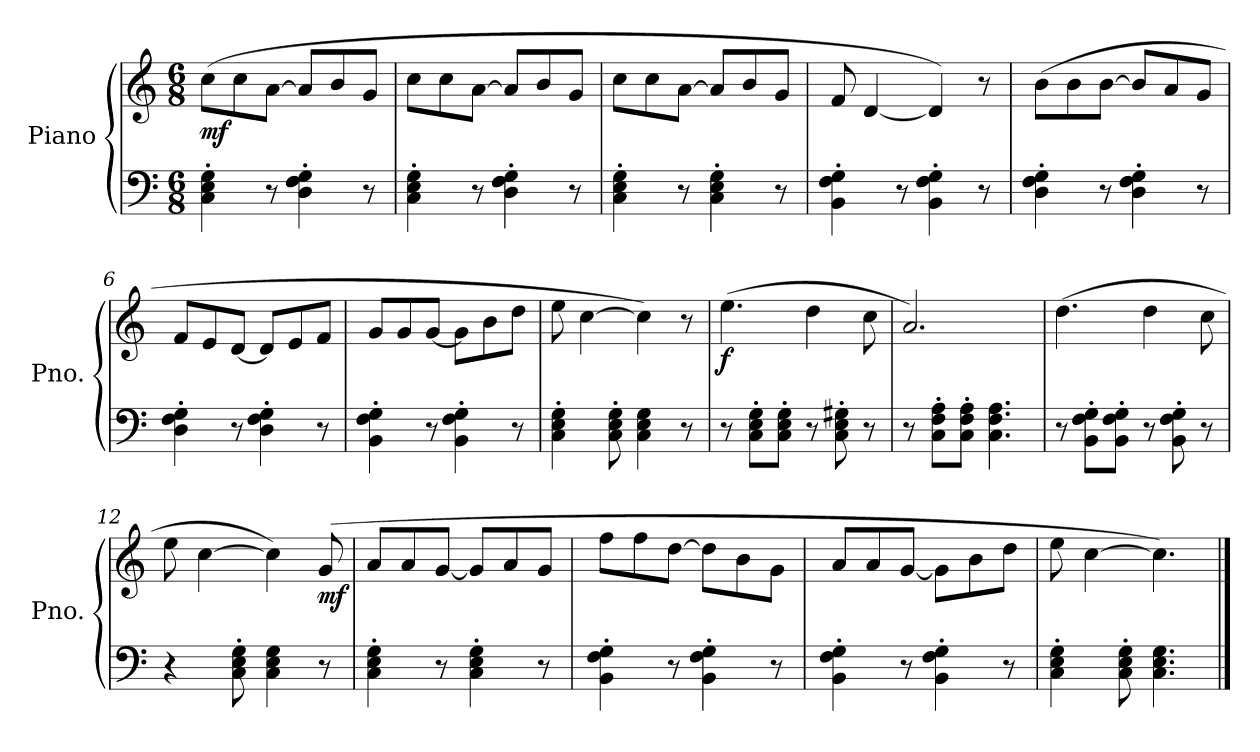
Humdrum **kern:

**kern	**kern	**dynam
*part1	*part1	*part1
*staff2	*staff1	*staff1/2
*I"Piano	*	*
*I'Pno.	*	*
*clefF4	*clefG2	*
*k[]	*k[]	*
*M6/8	*M6/8	*
=1	=1	=1
!	!	!LO:DY:b
4C\' 4E\' 4G\'	(>8cc\L	mf
.	8cc\	.
8r	[8a\J	.
4D\' 4F\' 4G\'	8a/L]	.
.	8b/	.
8r	8g/J	.
=2	=2	=2
4C\' 4E\' 4G\'	8cc\L	.
.	8cc\	.
8r	[8a\J	.
4D\' 4F\' 4G\'	8a/L]	.
.	8b/	.
8r	8g/J	.
=3	=3	=3
4C\' 4E\' 4G\'	8cc\L	.
.	8cc\	.
8r	[8a\J	.
4C\' 4E\' 4G\'	8a/L]	.
.	8b/	.
8r	8g/J	.
=4	=4	=4
4BB\' 4F\' 4G\'	8f/	.
.	[4d/	.
8r	.	.
4BB\' 4F\' 4G\'	4d/])	.
8r	8r	.
!!LO:LB:g=z
=5	=5	=5
4D\' 4F\' 4G\'	(>8b\L	.
.	8b\	.
8r	[8b\J	.
4D\' 4F\' 4G\'	8b/L]	.
.	8a/	.
8r	8g/J	.
=6	=6	=6
4D\' 4F\' 4G\'	8f/L	.
.	8e/	.
8r	[8d/J	.
4D\' 4F\' 4G\'	8d/L]	.
.	8e/	.
8r	8f/J	.
=7	=7	=7
4BB\' 4F\' 4G\'	8g/L	.
.	8g/	.
8r	[8g/J	.
4BB\' 4F\' 4G\'	8g\L]	.
.	8b\	.
8r	8dd\J	.
=8	=8	=8
4C\' 4E\' 4G\'	8ee\	.
.	[4cc\	.
8C\' 8E\' 8G\'	.	.
4C\ 4E\ 4G\	4cc\])	.
8r	8r	.
!!LO:LB:g=z
=9	=9	=9
!	!	!LO:DY:b
8r	(>4.ee\	f
8C\' 8E\' 8G\'L	.	.
8C\' 8E\' 8G\'J	.	.
8r	4dd\	.
8C\' 8E\' 8G#X\'	.	.
8r	8cc\	.
=10	=10	=10
8r	2.a/)	.
8C\' 8F\' 8A\'L	.	.
8C\' 8F\' 8A\'J	.	.
4.C\ 4.F\ 4.A\	.	.
=11	=11	=11
8r	(>4.dd\	.
8BB\' 8F\' 8G\'L	.	.
8BB\' 8F\' 8G\'J	.	.
8r	4dd\	.
8BB\' 8F\' 8G\'	.	.
8r	8cc\	.
=12	=12	=12
4r	8ee\	.
.	[4cc\	.
8C\' 8E\' 8G\'	.	.
4C\ 4E\ 4G\	4cc\])	.
!	!	!LO:DY:b
8r	(>8g/	mf
!!LO:LB:g=z
=13	=13	=13
4C\' 4E\' 4G\'	8a/L	.
.	8a/	.
8r	[8g/J	.
4C\' 4E\' 4G\'	8g/L]	.
.	8a/	.
8r	8g/J	.
=14	=14	=14
4BB\' 4F\' 4G\'	8ff\L	.
.	8ff\	.
8r	[8dd\J	.
4BB\' 4F\' 4G\'	8dd\L]	.
.	8b\	.
8r	8g\J	.
=15	=15	=15
4BB\' 4F\' 4G\'	8a/L	.
.	8a/	.
8r	[8g/J	.
4BB\' 4F\' 4G\'	8g\L]	.
.	8b\	.
8r	8dd\J	.
=16	=16	=16
4C\' 4E\' 4G\'	8ee\	.
.	[4cc\	.
8C\' 8E\' 8G\'	.	.
4.C\ 4.E\ 4.G\	4.cc\])	.
==	==	==
*-	*-	*-
